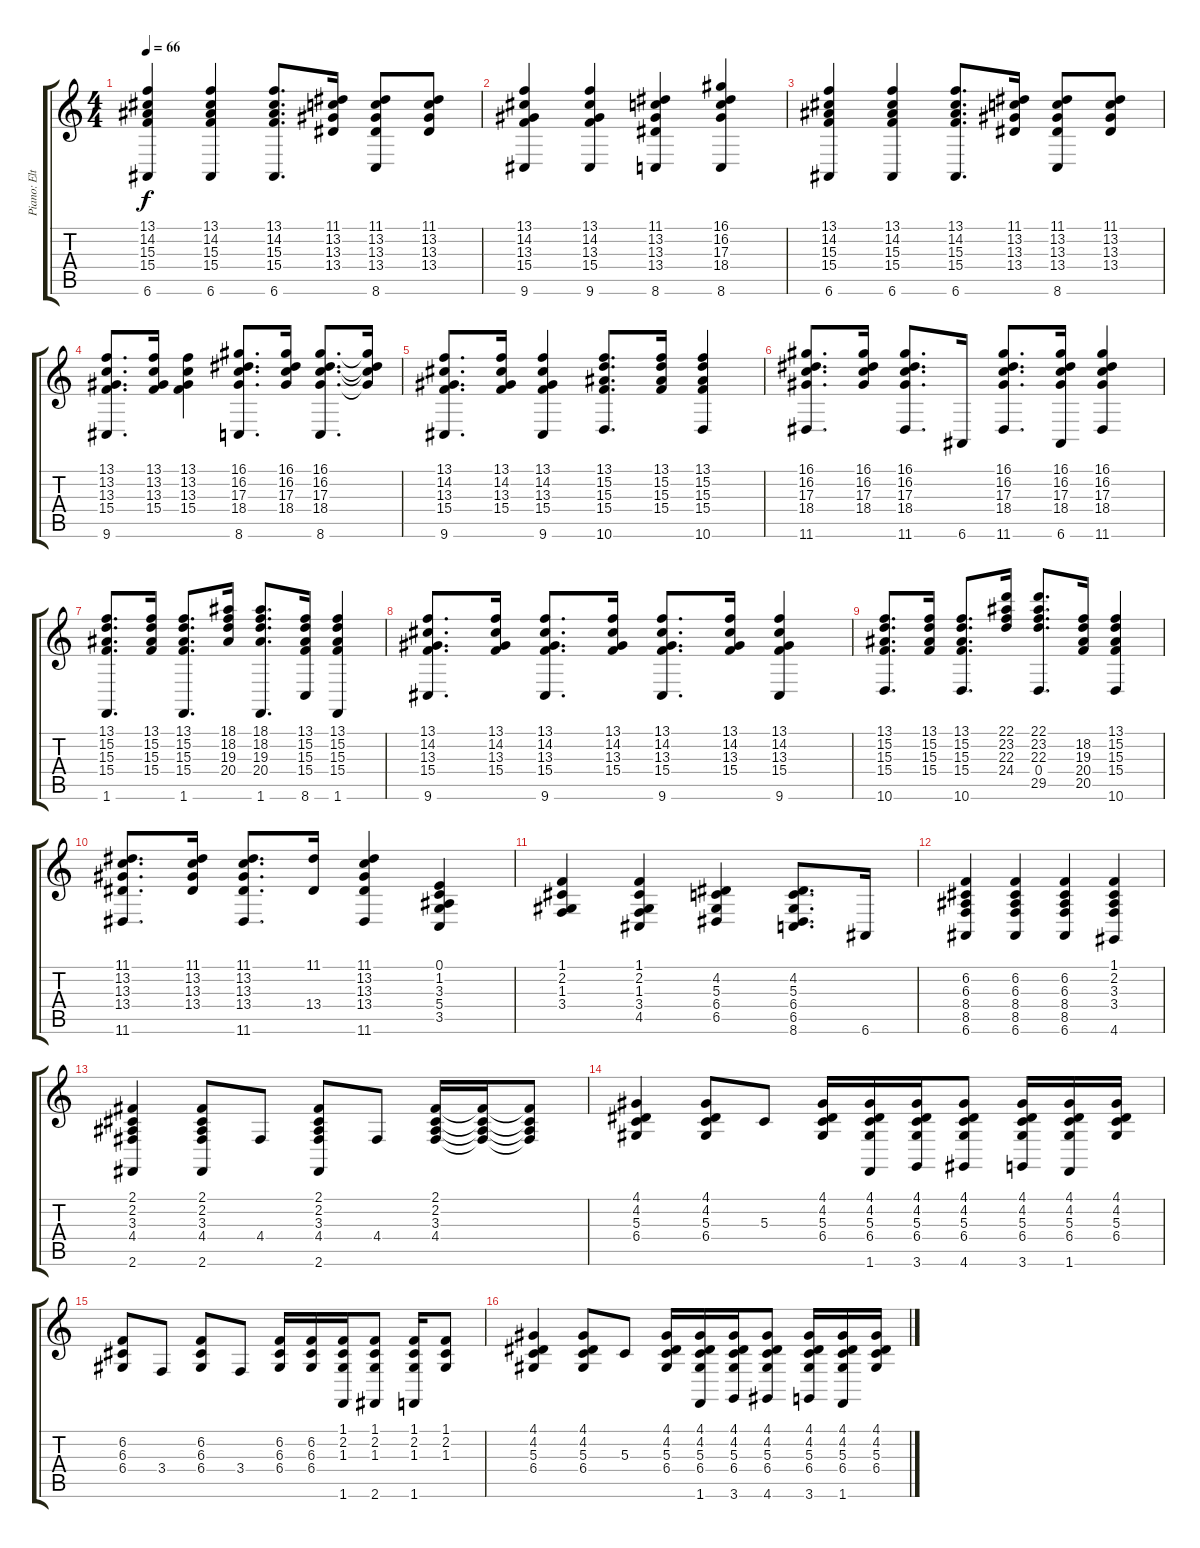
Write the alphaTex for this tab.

\track ("Piano: Elton John" "Piano: Elt") {instrument acousticgrandpiano}
\staff {score tabs}
\tuning (E4 B3 G3 D3 A2 E2) {hide}
\ts (4 4)
\tempo 66
\clef g2
\ks c
(13.1 14.2 15.3 15.4 6.6).4{dy f} (13.1 14.2 15.3 15.4 6.6).4 (13.1 14.2 15.3 15.4 6.6).8{d} (11.1 13.2 13.3 13.4).16 (11.1 13.2 13.3 13.4 8.6).8 (11.1 13.2 13.3 13.4).8 |
(13.1 14.2 13.3 15.4 9.6).4 (13.1 14.2 13.3 15.4 9.6).4 (11.1 13.2 13.3 13.4 8.6).4 (16.1 16.2 17.3 18.4 8.6).4 |
(13.1 14.2 15.3 15.4 6.6).4 (13.1 14.2 15.3 15.4 6.6).4 (13.1 14.2 15.3 15.4 6.6).8{d} (11.1 13.2 13.3 13.4).16 (11.1 13.2 13.3 13.4 8.6).8 (11.1 13.2 13.3 13.4).8 |
(13.1 13.2 13.3 15.4 9.6).8{d} (13.1 13.2 13.3 15.4).16 (13.1 13.2 13.3 15.4).4 (16.1 16.2 17.3 18.4 8.6).8{d} (16.1 16.2 17.3 18.4).16 (16.1 16.2 17.3 18.4 8.6).8{d} (16.1{t} 16.2{t} 17.3{t} 18.4{t}).16 |
(13.1 14.2 13.3 15.4 9.6).8{d} (13.1 14.2 13.3 15.4).16 (13.1 14.2 13.3 15.4 9.6).4 (13.1 15.2 15.3 15.4 10.6).8{d} (13.1 15.2 15.3 15.4).16 (13.1 15.2 15.3 15.4 10.6).4 |
(16.1 16.2 17.3 18.4 11.6).8{d} (16.1 16.2 17.3 18.4).16 (16.1 16.2 17.3 18.4 11.6).8{d} 6.6.16 (16.1 16.2 17.3 18.4 11.6).8{d} (16.1 16.2 17.3 18.4 6.6).16 (16.1 16.2 17.3 18.4 11.6).4 |
(13.1 15.2 15.3 15.4 1.6).8{d} (13.1 15.2 15.3 15.4).16 (13.1 15.2 15.3 15.4 1.6).8{d} (18.1 18.2 19.3 20.4).16 (18.1 18.2 19.3 20.4 1.6).8{d} (13.1 15.2 15.3 15.4 8.6).16 (13.1 15.2 15.3 15.4 1.6).4 |
(13.1 14.2 13.3 15.4 9.6).8{d} (13.1 14.2 13.3 15.4).16 (13.1 14.2 13.3 15.4 9.6).8{d} (13.1 14.2 13.3 15.4).16 (13.1 14.2 13.3 15.4 9.6).8{d} (13.1 14.2 13.3 15.4).16 (13.1 14.2 13.3 15.4 9.6).4 |
(13.1 15.2 15.3 15.4 10.6).8{d} (13.1 15.2 15.3 15.4).16 (13.1 15.2 15.3 15.4 10.6).8{d} (22.1 23.2 22.3 24.4).16 (22.1 23.2 22.3 0.4 29.5).8{d} (18.2 19.3 20.4 20.5).16 (13.1 15.2 15.3 15.4 10.6).4 |
(11.1 13.2 13.3 13.4 11.6).8{d} (11.1 13.2 13.3 13.4).16 (11.1 13.2 13.3 13.4 11.6).8{d} (11.1 13.4).16 (11.1 13.2 13.3 13.4 11.6).4 (0.1 1.2 3.3 5.4 3.5).4 |
(1.1 2.2 1.3 3.4).4 (1.1 2.2 1.3 3.4 4.5).4 (4.2 5.3 6.4 6.5).4 (4.2 5.3 6.4 6.5 8.6).8{d} 6.6.16 |
(6.2 6.3 8.4 8.5 6.6).4 (6.2 6.3 8.4 8.5 6.6).4 (6.2 6.3 8.4 8.5 6.6).4 (1.1 2.2 3.3 3.4 4.6).4 |
(2.1 2.2 3.3 4.4 2.6).4 (2.1 2.2 3.3 4.4 2.6).8 4.4.8 (2.1 2.2 3.3 4.4 2.6).8 4.4.8 (2.1 2.2 3.3 4.4).16 (2.1{t} 2.2{t} 3.3{t} 4.4{t}).16 (2.1{t} 2.2{t} 3.3{t} 4.4{t}).8 |
(4.1 4.2 5.3 6.4).4 (4.1 4.2 5.3 6.4).8 5.3.8 (4.1 4.2 5.3 6.4).16 (4.1 4.2 5.3 6.4 1.6).16 (4.1 4.2 5.3 6.4 3.6).16 (4.1 4.2 5.3 6.4 4.6).8 (4.1 4.2 5.3 6.4 3.6).16 (4.1 4.2 5.3 6.4 1.6).16 (4.1 4.2 5.3 6.4).16 |
(6.2 6.3 6.4).8 3.4.8 (6.2 6.3 6.4).8 3.4.8 (6.2 6.3 6.4).16 (6.2 6.3 6.4).16 (1.1 2.2 1.3 1.6).16 (1.1 2.2 1.3 2.6).8 (1.1 2.2 1.3 1.6).16 (1.1 2.2 1.3).8 |
(4.1 4.2 5.3 6.4).4 (4.1 4.2 5.3 6.4).8 5.3.8 (4.1 4.2 5.3 6.4).16 (4.1 4.2 5.3 6.4 1.6).16 (4.1 4.2 5.3 6.4 3.6).16 (4.1 4.2 5.3 6.4 4.6).8 (4.1 4.2 5.3 6.4 3.6).16 (4.1 4.2 5.3 6.4 1.6).16 (4.1 4.2 5.3 6.4).16
